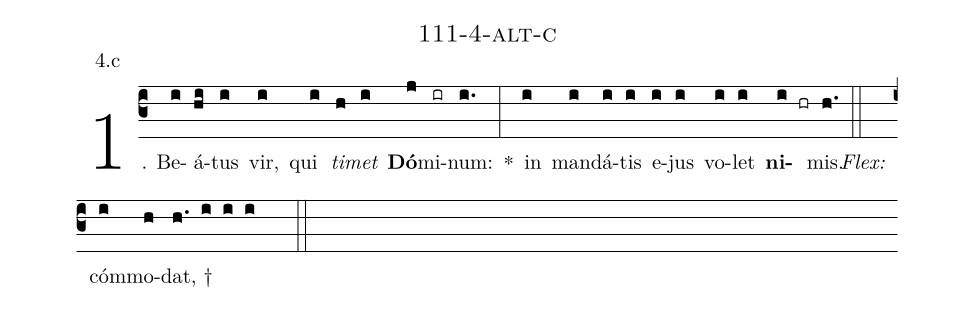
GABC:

name: 111-4-alt-c;
annotation: 4.c;
%%
(c3)1. Be(i)á(hi)tus(i) vir,(i) qui(i) <i>ti</i>(h)<i>met</i>(i) <b>Dó</b>(j)mi(ir)num:(i.) *(:) in(i) man(i)dá(i)tis(i) e(i)jus(i) vo(i)let(i) <b>ni</b>(i hr)mis.(h.) (::)
<i>Flex:</i>()  cóm(i)mo(h)dat, †(h. i i i  ::)
